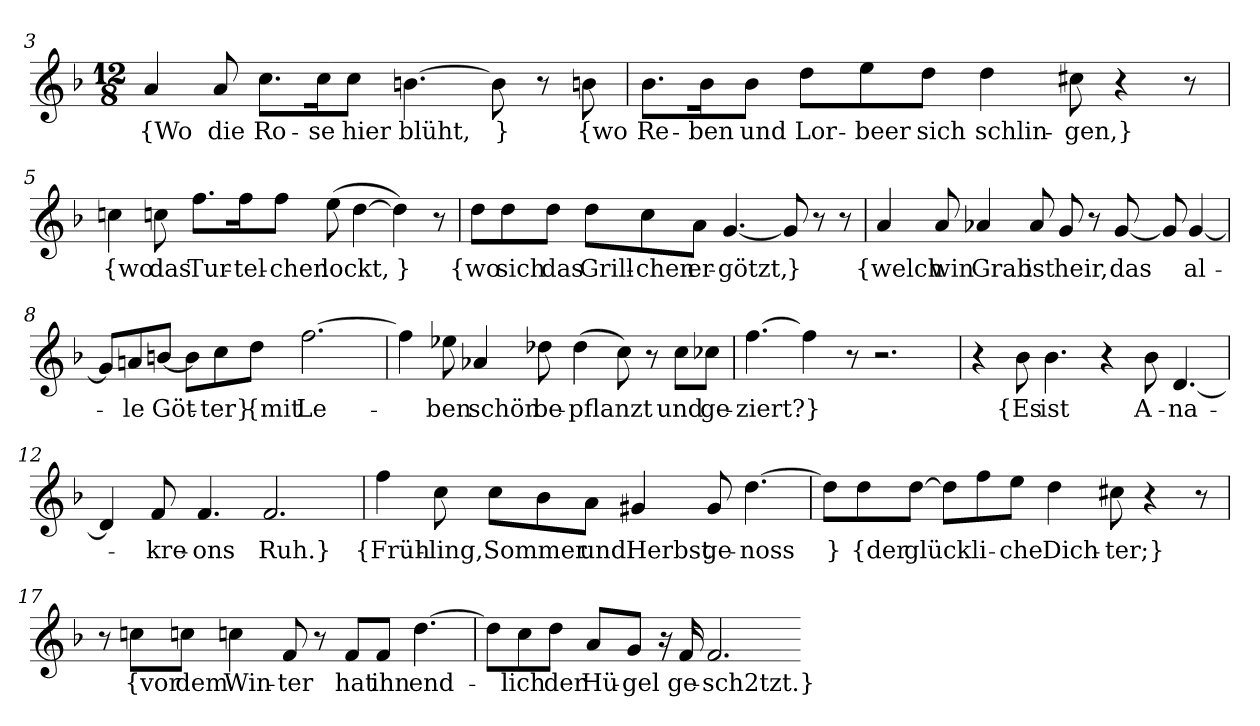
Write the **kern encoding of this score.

**kern	**text
*part1	*part1
*staff1	*staff1
*clefG2	*
*k[b-]	*
*M12/8	*
=3	=3
4a	{Wo
8a	die
8.cc\L	Ro-
16cc\K	-se
8cc\J	hier
[4.bn	blüht,
8bn]	}
8r	.
8bn	{wo
=4	=4
8.b-\L	Re-
16b-\K	-ben
8b-\J	und
8dd\L	Lor-
8ee\	-beer
8dd\J	sich
4dd	schlin-
8cc#X	-gen,}
4r	.
8r	.
=5	=5
4ccn	{wo
8ccn	das
8.ff\L	Tur-
16ff\K	-tel-
8ff\J	-chen
(8ee	lockt,
[4dd	.
4dd])	}
8r	.
=6	=6
8dd\L	{wo
8dd\	sich
8dd\J	das
8dd\L	Grill-
8cc\	-chen
8a\J	er-
[4.g	-götzt,
8g]	}
8r	.
8r	.
=7	=7
4a	{welch
8a	win
4a-X	Grab
8a-	ist
8g	heir,
8r	.
[8g	das
8g]	.
[4g	al-
=8	=8
8g/L]	.
8an/	-le
[8bn/J	Göt-
8bn\L]	.
8cc\	-ter}
8dd\J	{mit
[2.ff	Le-
=9	=9
4ff]	.
8ee-X	-ben
4a-X	schön
8dd-X	be-
(4dd-	pflanzt
8cc)	.
8r	.
8cc\L	und
8cc-X\J	ge-
=10	=10
[4.ff	-ziert?
4ff]	}
8r	.
2.r	.
=11	=11
4r	.
8b-	{Es
4.b-	ist
4r	.
8b-	A-
[4.d	-na-
=12	=12
4d]	.
8f	-kre-
4.f	-ons
2.f	Ruh.}
=15	=15
4ff	{Früh-
8cc	-ling,
8cc\L	Sommer
8b-\	.
8a\J	und
4g#X	Herbst
8g#	ge-
[4.dd	-noss
=16	=16
8dd\L]	}
8dd\	{der
[8dd\J	glück
8dd\L]	.
8ff\	li-
8ee\J	-che
4dd	Dich-
8cc#X	-ter;}
4r	.
8r	.
=17	=17
8r	.
8ccn\L	{vor
8ccn\J	dem
4ccn	Win-
8f	-ter
8r	.
8f/L	hat
8f/J	ihn
[4.dd	end-
=18	=18
8dd\L]	.
8cc\	-lich
8dd\J	der
8a/L	Hü-
8g/J	-gel
16r	.
16f	ge-
2.f	-sch2tzt.}
=-	=-
*-	*-
